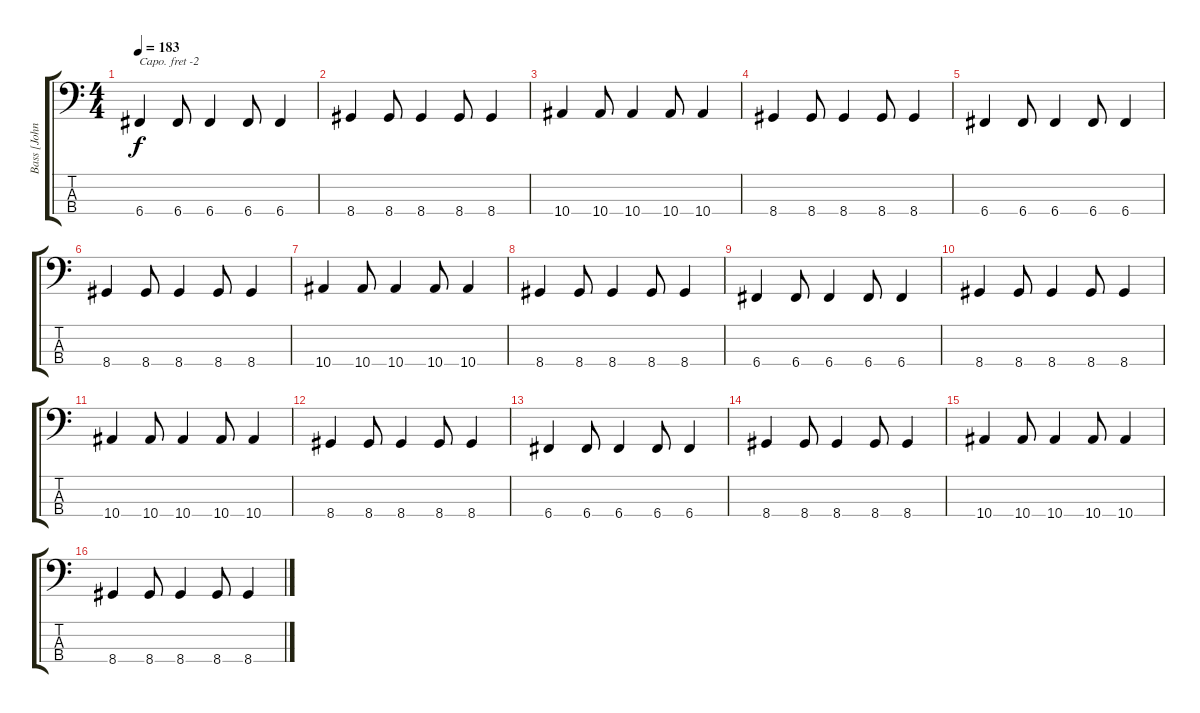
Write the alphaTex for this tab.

\track ("Bass [Johnny Christ]" "Bass [John") {instrument electricbassfinger}
\staff {score tabs}
\capo -2
\tuning (G2 D2 A1 D1) {hide}
\ts (4 4)
\tempo 183
\clef f4
\ks c
6.4.4{dy f} 6.4.8 6.4.4 6.4.8 6.4.4 |
8.4.4 8.4.8 8.4.4 8.4.8 8.4.4 |
10.4.4 10.4.8 10.4.4 10.4.8 10.4.4 |
8.4.4 8.4.8 8.4.4 8.4.8 8.4.4 |
6.4.4 6.4.8 6.4.4 6.4.8 6.4.4 |
8.4.4 8.4.8 8.4.4 8.4.8 8.4.4 |
10.4.4 10.4.8 10.4.4 10.4.8 10.4.4 |
8.4.4 8.4.8 8.4.4 8.4.8 8.4.4 |
6.4.4 6.4.8 6.4.4 6.4.8 6.4.4 |
8.4.4 8.4.8 8.4.4 8.4.8 8.4.4 |
10.4.4 10.4.8 10.4.4 10.4.8 10.4.4 |
8.4.4 8.4.8 8.4.4 8.4.8 8.4.4 |
6.4.4 6.4.8 6.4.4 6.4.8 6.4.4 |
8.4.4 8.4.8 8.4.4 8.4.8 8.4.4 |
10.4.4 10.4.8 10.4.4 10.4.8 10.4.4 |
8.4.4 8.4.8 8.4.4 8.4.8 8.4.4
